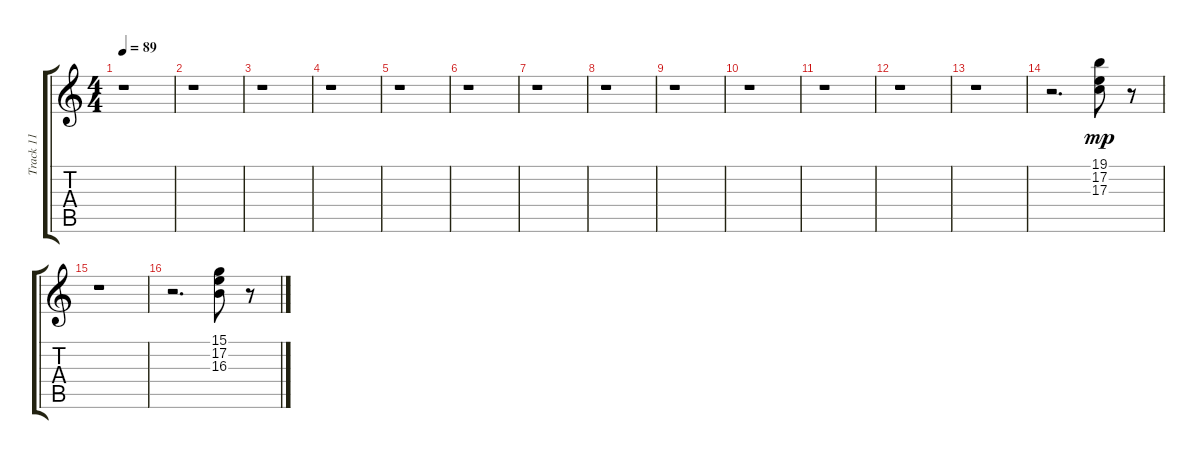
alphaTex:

\track ("Track 11" "Track 11") {instrument stringensemble1}
\staff {score tabs}
\tuning (E4 B3 G3 D3 A2 E2) {hide}
\ts (4 4)
\tempo 89
\clef g2
\ks c
r.1{dy mp} |
r.1 |
r.1 |
r.1 |
r.1 |
r.1 |
r.1 |
r.1 |
r.1 |
r.1 |
r.1 |
r.1 |
r.1 |
r.2{d} (19.1 17.2 17.3).8{balance 0} r.8 |
r.1 |
r.2{d} (15.1 17.2 16.3).8{balance 1} r.8
